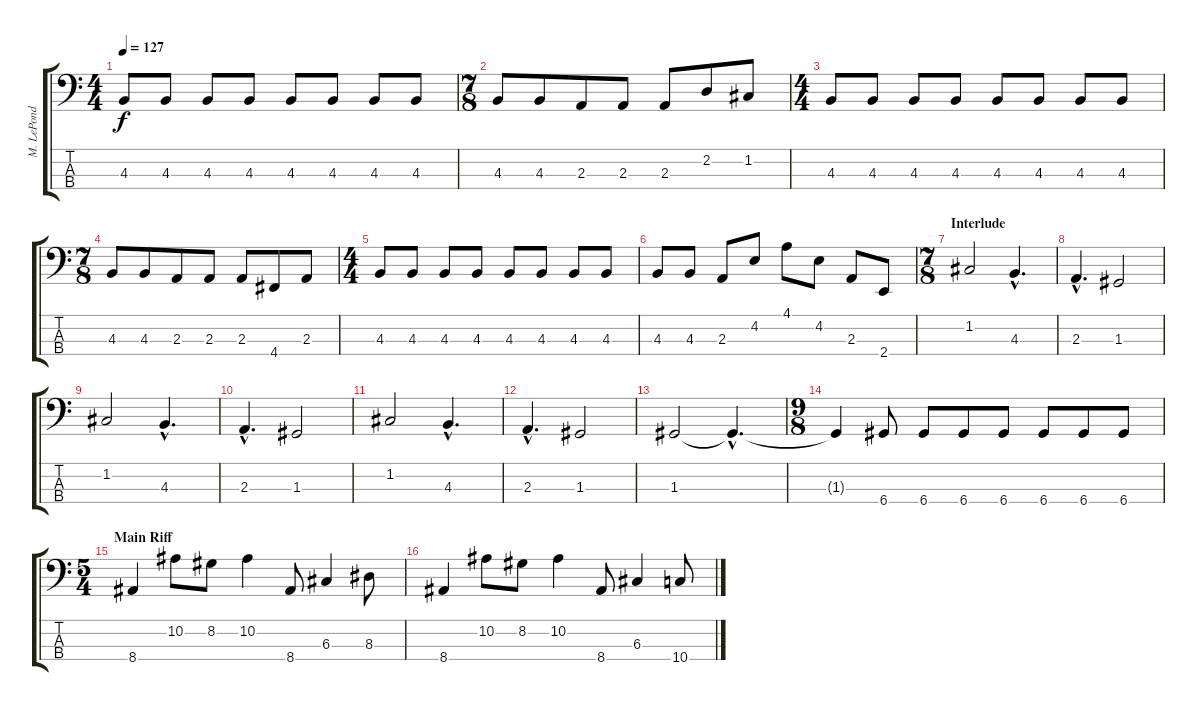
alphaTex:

\track ("M. LePond [Bass]" "M. LePond ") {instrument electricbassfinger}
\staff {score tabs}
\tuning (F2 C2 G1 D1) {hide}
\ts (4 4)
\tempo 127
\clef f4
\ks c
4.3.8{dy f} 4.3.8 4.3.8 4.3.8 4.3.8 4.3.8 4.3.8 4.3.8 |
\ts (7 8)
4.3.8 4.3.8 2.3.8 2.3.8 2.3.8 2.2.8 1.2.8 |
\ts (4 4)
4.3.8 4.3.8 4.3.8 4.3.8 4.3.8 4.3.8 4.3.8 4.3.8 |
\ts (7 8)
4.3.8 4.3.8 2.3.8 2.3.8 2.3.8 4.4.8 2.3.8 |
\ts (4 4)
4.3.8 4.3.8 4.3.8 4.3.8 4.3.8 4.3.8 4.3.8 4.3.8 |
4.3.8 4.3.8 2.3.8 4.2.8 4.1.8 4.2.8 2.3.8 2.4.8 |
\ts (7 8)
\section ("" "Interlude")
1.2.2 4.3{hac}.4{d} |
2.3{hac}.4{d} 1.3.2 |
1.2.2 4.3{hac}.4{d} |
2.3{hac}.4{d} 1.3.2 |
1.2.2 4.3{hac}.4{d} |
2.3{hac}.4{d} 1.3.2 |
1.3.2 1.3{hac t}.4{d} |
\ts (9 8)
1.3{t}.4 6.4.8 6.4.8 6.4.8 6.4.8 6.4.8 6.4.8 6.4.8 |
\ts (5 4)
\section ("" "Main Riff")
8.4.4 10.2.8 8.2.8 10.2.4 8.4.8 6.3.4 8.3.8 |
8.4.4 10.2.8 8.2.8 10.2.4 8.4.8 6.3.4 10.4.8
